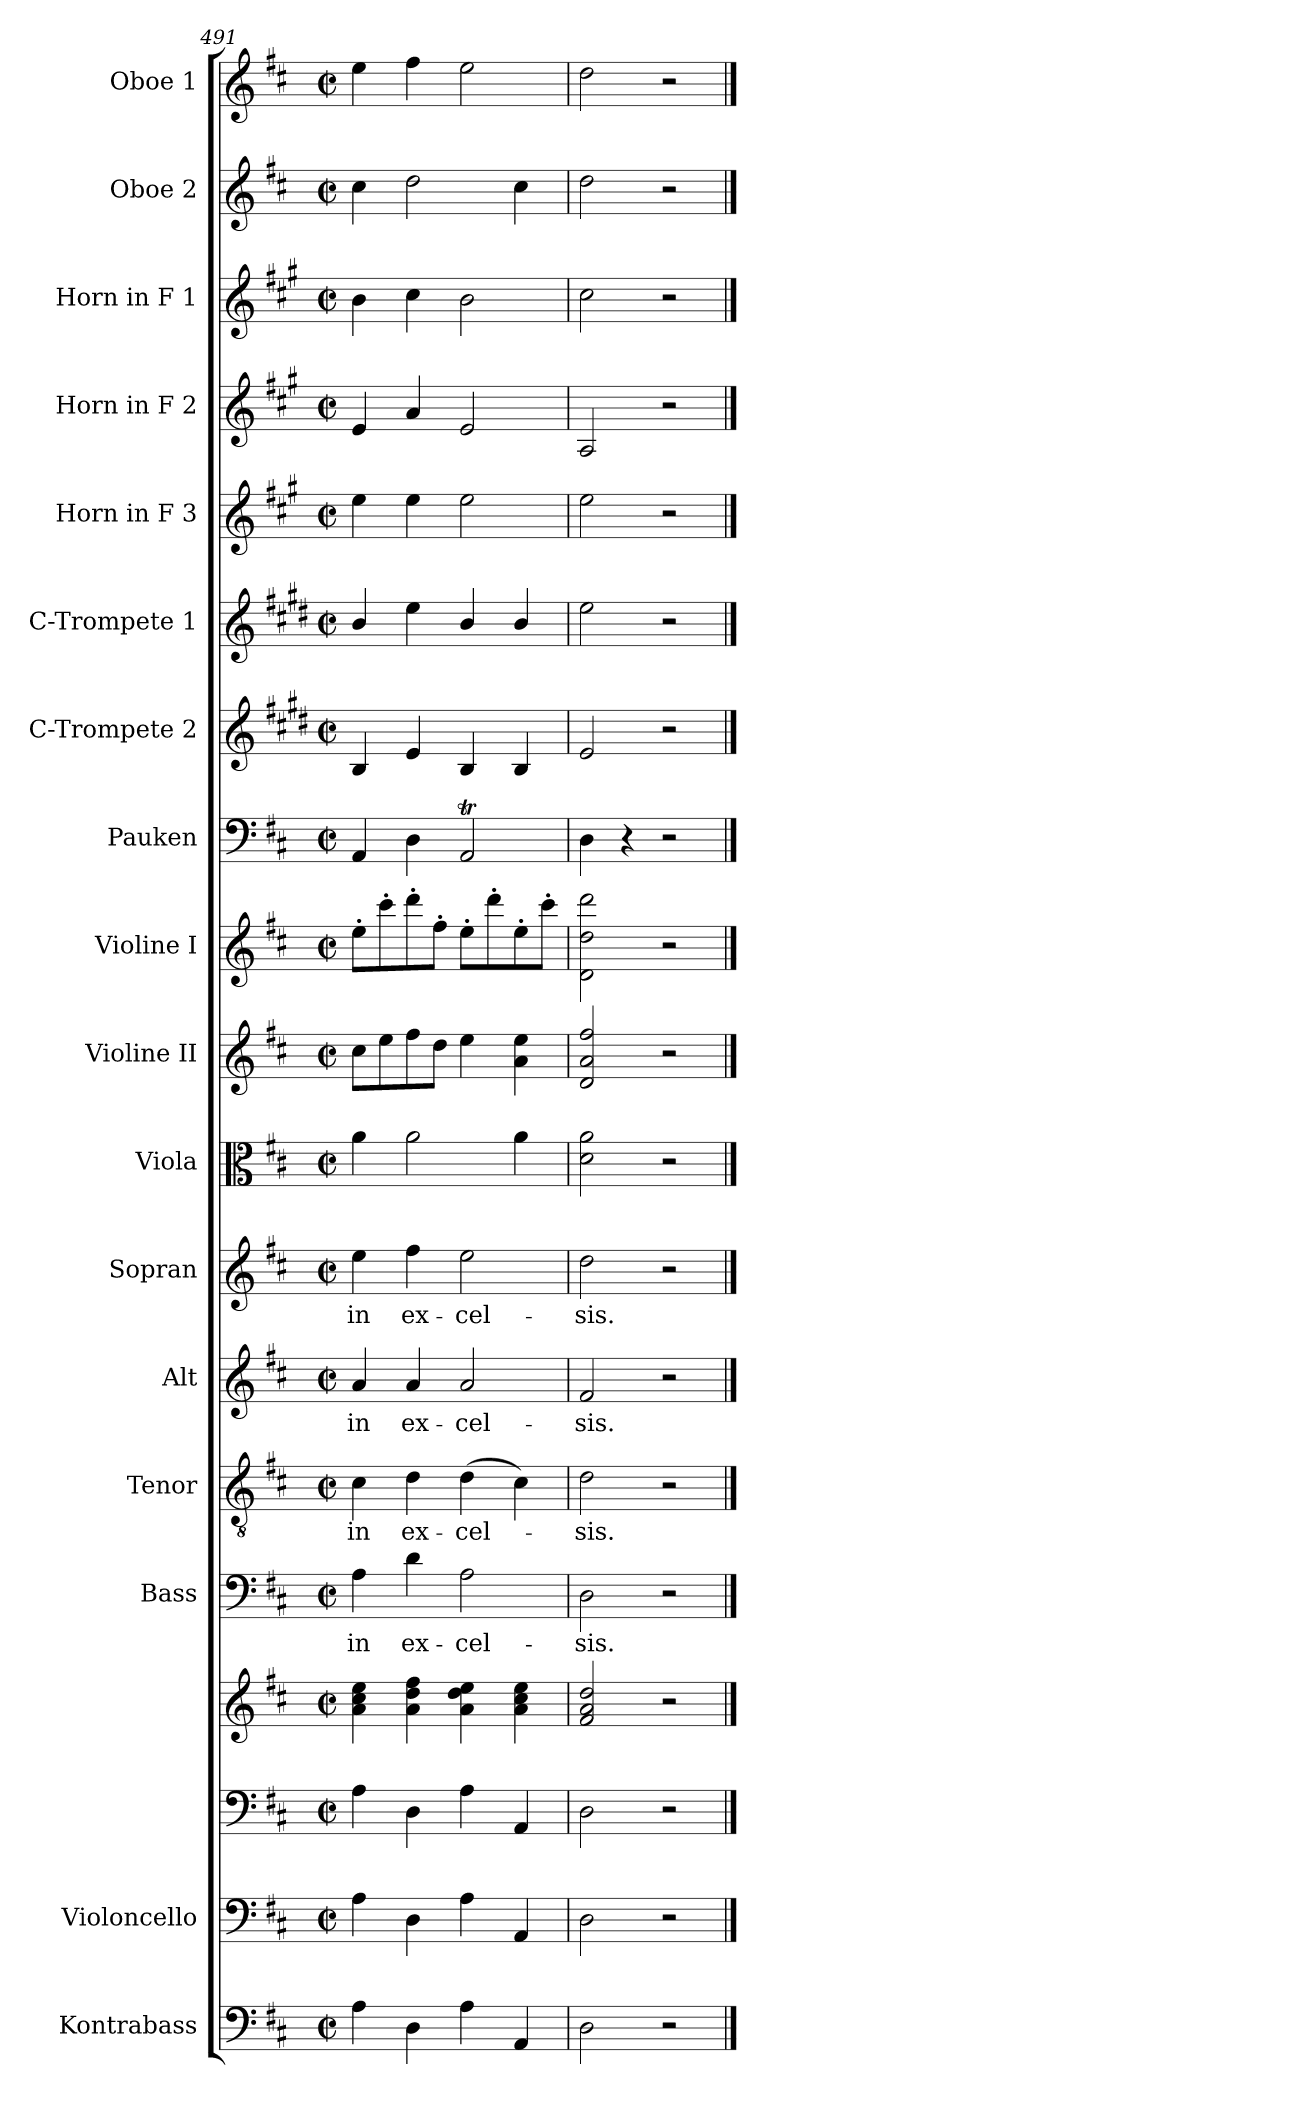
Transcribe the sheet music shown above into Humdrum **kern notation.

**kern	**kern	**kern	**kern	**kern	**text	**kern	**text	**kern	**text	**kern	**text	**kern	**kern	**kern	**kern	**kern	**kern	**kern	**kern	**kern	**kern	**kern
*part18	*part17	*part16	*part16	*part15	*part15	*part14	*part14	*part13	*part13	*part12	*part12	*part11	*part10	*part9	*part8	*part7	*part6	*part5	*part4	*part3	*part2	*part1
*staff19	*staff18	*staff17	*staff16	*staff15	*staff15	*staff14	*staff14	*staff13	*staff13	*staff12	*staff12	*staff11	*staff10	*staff9	*staff8	*staff7	*staff6	*staff5	*staff4	*staff3	*staff2	*staff1
*I"Kontrabass	*I"Violoncello	*	*	*I"Bass	*	*I"Tenor	*	*I"Alt	*	*I"Sopran	*	*I"Viola	*I"Violine II	*I"Violine I	*I"Pauken	*I"C-Trompete 2	*I"C-Trompete 1	*I"Horn in F 3	*I"Horn in F 2	*I"Horn in F 1	*I"Oboe 2	*I"Oboe 1
*I'Kb.	*I'Vc.	*	*	*I'B.	*	*I'T.	*	*I'A.	*	*I'S.	*	*I'Vla.	*I'Vl. II	*I'Vl. I	*I'Pk.	*I'C Trp. 2	*I'C Trp. 1	*	*	*	*I'Ob. 2	*I'Ob. 1
*clefF4	*clefF4	*clefF4	*clefG2	*clefF4	*	*clefGv2	*	*clefG2	*	*clefG2	*	*clefC3	*clefG2	*clefG2	*clefF4	*clefG2	*clefG2	*clefG2	*clefG2	*clefG2	*clefG2	*clefG2
*ITrd7c12	*	*	*	*	*	*	*	*	*	*	*	*	*	*	*	*ITrd1c2	*ITrd1c2	*ITrd4c7	*ITrd4c7	*ITrd4c7	*	*
*k[f#c#]	*k[f#c#]	*k[f#c#]	*k[f#c#]	*k[f#c#]	*	*k[f#c#]	*	*k[f#c#]	*	*k[f#c#]	*	*k[f#c#]	*k[f#c#]	*k[f#c#]	*k[f#c#]	*k[f#c#]	*k[f#c#]	*k[f#c#]	*k[f#c#]	*k[f#c#]	*k[f#c#]	*k[f#c#]
*D:	*D:	*D:	*D:	*D:	*	*D:	*	*D:	*	*D:	*	*D:	*D:	*D:	*D:	*D:	*D:	*D:	*D:	*D:	*D:	*D:
*M2/2	*M2/2	*M2/2	*M2/2	*M2/2	*	*M2/2	*	*M2/2	*	*M2/2	*	*M2/2	*M2/2	*M2/2	*M2/2	*M2/2	*M2/2	*M2/2	*M2/2	*M2/2	*M2/2	*M2/2
*met(c|)	*met(c|)	*met(c|)	*met(c|)	*met(c|)	*	*met(c|)	*	*met(c|)	*	*met(c|)	*	*met(c|)	*met(c|)	*met(c|)	*met(c|)	*met(c|)	*met(c|)	*met(c|)	*met(c|)	*met(c|)	*met(c|)	*met(c|)
=491	=491	=491	=491	=491	=491	=491	=491	=491	=491	=491	=491	=491	=491	=491	=491	=491	=491	=491	=491	=491	=491	=491
!	!	!	!	!	!LO:LY:b	!	!LO:LY:b	!	!LO:LY:b	!	!LO:LY:b	!	!	!	!	!	!	!	!	!	!	!
4AA\	4A\	4A\	4a\ 4cc#\ 4ee\	4A\	in	4c#\	in	4a/	in	4ee\	in	4a\	8cc#\L	8ee'>\L	4AA/	4A/	4a/	4a\	4A/	4e\	4cc#\	4ee\
.	.	.	.	.	.	.	.	.	.	.	.	.	8ee\	8ccc#'>\	.	.	.	.	.	.	.	.
!	!	!	!	!	!LO:LY:b	!	!LO:LY:b	!	!LO:LY:b	!	!LO:LY:b	!	!	!	!	!	!	!	!	!	!	!
4DD\	4D\	4D\	4a\ 4dd\ 4ff#\	4d\	ex-	4d\	ex-	4a/	ex-	4ff#\	ex-	2a\	8ff#\	8ddd'>\	4D\	4d/	4dd\	4a\	4d/	4f#\	2dd\	4ff#\
.	.	.	.	.	.	.	.	.	.	.	.	.	8dd\J	8ff#'>\J	.	.	.	.	.	.	.	.
!	!	!	!	!	!LO:LY:b	!	!LO:LY:b	!	!LO:LY:b	!	!LO:LY:b	!	!	!	!	!	!	!	!	!	!	!
4AA\	4A\	4A\	4a\ 4dd\ 4ee\	2A\	-cel-	(>4d\	-cel-	2a/	-cel-	2ee\	-cel-	.	4ee\	8ee'>\L	2AAT/	4A/	4a/	2a\	2A/	2e\	.	2ee\
.	.	.	.	.	.	.	.	.	.	.	.	.	.	8ddd'>\	.	.	.	.	.	.	.	.
4AAA/	4AA/	4AA/	4a\ 4cc#\ 4ee\	.	.	4c#\)	.	.	.	.	.	4a\	4a\ 4ee\	8ee'>\	.	4A/	4a/	.	.	.	4cc#\	.
.	.	.	.	.	.	.	.	.	.	.	.	.	.	8ccc#'>\J	.	.	.	.	.	.	.	.
=492	=492	=492	=492	=492	=492	=492	=492	=492	=492	=492	=492	=492	=492	=492	=492	=492	=492	=492	=492	=492	=492	=492
!	!	!	!	!	!LO:LY:b	!	!LO:LY:b	!	!LO:LY:b	!	!LO:LY:b	!	!	!	!	!	!	!	!	!	!	!
2DD\	2D\	2D\	2f#/ 2a/ 2dd/	2D\	-sis.	2d\	-sis.	2f#/	-sis.	2dd\	-sis.	2d\ 2a\	2d/ 2a/ 2ff#/	2d\ 2dd\ 2ddd\	4D\	2d/	2dd\	2a\	2D/	2f#\	2dd\	2dd\
.	.	.	.	.	.	.	.	.	.	.	.	.	.	.	4r	.	.	.	.	.	.	.
2r	2r	2r	2r	2r	.	2r	.	2r	.	2r	.	2r	2r	2r	2r	2r	2r	2r	2r	2r	2r	2r
==	==	==	==	==	==	==	==	==	==	==	==	==	==	==	==	==	==	==	==	==	==	==
*-	*-	*-	*-	*-	*-	*-	*-	*-	*-	*-	*-	*-	*-	*-	*-	*-	*-	*-	*-	*-	*-	*-
